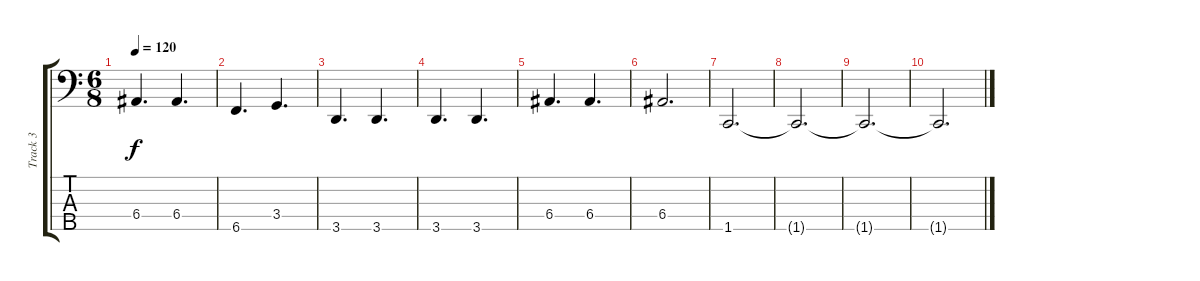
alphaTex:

\track ("Track 3" "Track 3") {instrument electricbassfinger}
\staff {score tabs}
\tuning (G2 D2 A1 E1 B0) {hide}
\ts (6 8)
\tempo 120
\clef f4
\ks c
6.4.4{d dy f} 6.4.4{d} |
6.5.4{d} 3.4.4{d} |
3.5.4{d} 3.5.4{d} |
3.5.4{d} 3.5.4{d} |
6.4.4{d} 6.4.4{d} |
6.4.2{d} |
1.5.2{d} |
1.5{t}.2{d} |
1.5{t}.2{d volume 0} |
1.5{t}.2{d}
